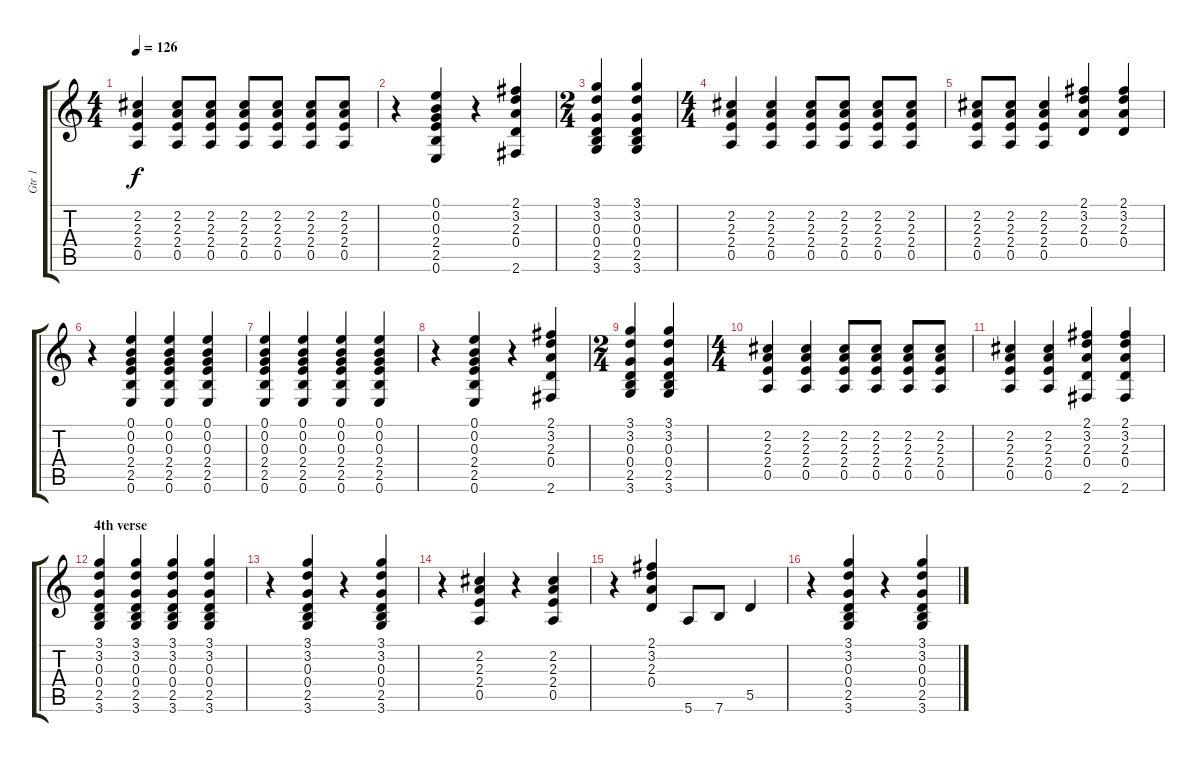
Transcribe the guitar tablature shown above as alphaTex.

\track ("Gtr 1" "Gtr 1") {instrument acousticguitarsteel}
\staff {score tabs}
\tuning (E4 B3 G3 D3 A2 E2) {hide}
\ts (4 4)
\tempo 126
\clef g2
\ks c
(2.2 2.3 2.4 0.5).4{dy f} (2.2 2.3 2.4 0.5).8 (2.2 2.3 2.4 0.5).8 (2.2 2.3 2.4 0.5).8 (2.2 2.3 2.4 0.5).8 (2.2 2.3 2.4 0.5).8 (2.2 2.3 2.4 0.5).8 |
r.4 (0.1 0.2 0.3 2.4 2.5 0.6).4 r.4 (2.1 3.2 2.3 0.4 2.6).4 |
\ts (2 4)
(3.1 3.2 0.3 0.4 2.5 3.6).4 (3.1 3.2 0.3 0.4 2.5 3.6).4 |
\ts (4 4)
(2.2 2.3 2.4 0.5).4 (2.2 2.3 2.4 0.5).4 (2.2 2.3 2.4 0.5).8 (2.2 2.3 2.4 0.5).8 (2.2 2.3 2.4 0.5).8 (2.2 2.3 2.4 0.5).8 |
(2.2 2.3 2.4 0.5).8 (2.2 2.3 2.4 0.5).8 (2.2 2.3 2.4 0.5).4 (2.1 3.2 2.3 0.4).4 (2.1 3.2 2.3 0.4).4 |
r.4 (0.1 0.2 0.3 2.4 2.5 0.6).4 (0.1 0.2 0.3 2.4 2.5 0.6).4 (0.1 0.2 0.3 2.4 2.5 0.6).4 |
(0.1 0.2 0.3 2.4 2.5 0.6).4 (0.1 0.2 0.3 2.4 2.5 0.6).4 (0.1 0.2 0.3 2.4 2.5 0.6).4 (0.1 0.2 0.3 2.4 2.5 0.6).4 |
r.4 (0.1 0.2 0.3 2.4 2.5 0.6).4 r.4 (2.1 3.2 2.3 0.4 2.6).4 |
\ts (2 4)
(3.1 3.2 0.3 0.4 2.5 3.6).4 (3.1 3.2 0.3 0.4 2.5 3.6).4 |
\ts (4 4)
(2.2 2.3 2.4 0.5).4 (2.2 2.3 2.4 0.5).4 (2.2 2.3 2.4 0.5).8 (2.2 2.3 2.4 0.5).8 (2.2 2.3 2.4 0.5).8 (2.2 2.3 2.4 0.5).8 |
(2.2 2.3 2.4 0.5).4 (2.2 2.3 2.4 0.5).4 (2.1 3.2 2.3 0.4 2.6).4 (2.1 3.2 2.3 0.4 2.6).4 |
\section ("" "4th verse")
(3.1 3.2 0.3 0.4 2.5 3.6).4 (3.1 3.2 0.3 0.4 2.5 3.6).4 (3.1 3.2 0.3 0.4 2.5 3.6).4 (3.1 3.2 0.3 0.4 2.5 3.6).4 |
r.4 (3.1 3.2 0.3 0.4 2.5 3.6).4 r.4 (3.1 3.2 0.3 0.4 2.5 3.6).4 |
r.4 (2.2 2.3 2.4 0.5).4 r.4 (2.2 2.3 2.4 0.5).4 |
r.4 (2.1 3.2 2.3 0.4).4 5.6.8 7.6.8 5.5.4 |
r.4 (3.1 3.2 0.3 0.4 2.5 3.6).4 r.4 (3.1 3.2 0.3 0.4 2.5 3.6).4
